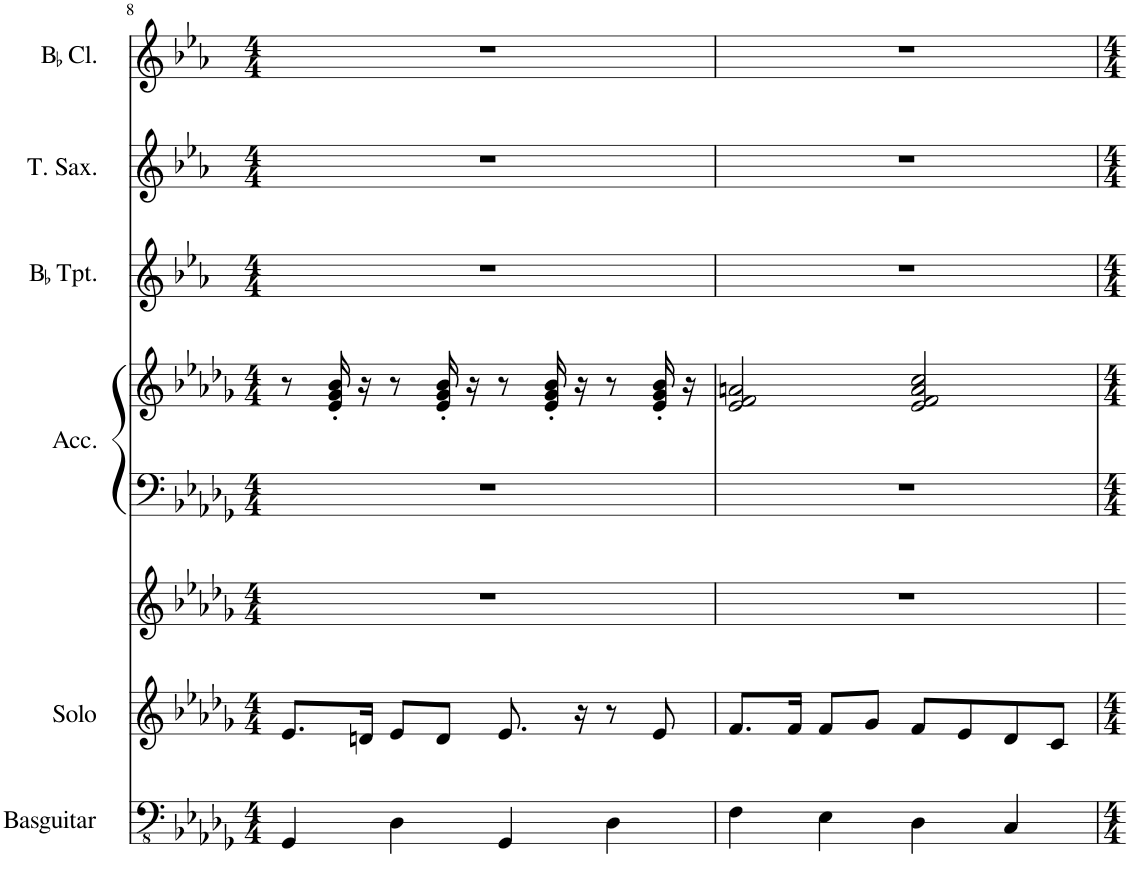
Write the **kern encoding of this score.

**kern	**kern	**kern	**kern	**kern	**kern	**kern	**kern
*part7	*part6	*part5	*part4	*part4	*part3	*part2	*part1
*staff8	*staff7	*staff6	*staff5	*staff4	*staff3	*staff2	*staff1
*I"Basguitar	*I"Solo	*I"Soprano	*I"Accordion	*	*I"BaccidentalFlat Trumpet	*I"Tenor Saxophone	*I"BaccidentalFlat Clarinet
*I'Basguitar	*I'Solo	*I'S	*I'Acc.	*	*I'BaccidentalFlat Tpt.	*I'T. Sax.	*I'BaccidentalFlat Cl.
!!LO:PB:g=z
*clefFv4	*clefG2	*clefG2	*clefF4	*clefG2	*clefG2	*clefG2	*clefG2
*	*	*	*	*	*Trd1c2	*Trd8c14	*Trd1c2
*k[b-e-a-d-g-]	*k[b-e-a-d-g-]	*k[b-e-a-d-g-]	*k[b-e-a-d-g-]	*k[b-e-a-d-g-]	*k[b-e-a-]	*k[b-e-a-]	*k[b-e-a-]
*M4/4	*M4/4	*M4/4	*M4/4	*M4/4	*M4/4	*M4/4	*M4/4
=8	=8	=8	=8	=8	=8	=8	=8
4GGG-/	8.e-/L	1r	1r	8r	1r	1r	1r
.	.	.	.	16e-/' 16g-/' 16b-/'	.	.	.
.	16dn/Jk	.	.	16r	.	.	.
4DD-\	8e-/L	.	.	8r	.	.	.
.	8d/J	.	.	16e-/' 16g-/' 16b-/'	.	.	.
.	.	.	.	16r	.	.	.
4GGG-/	8.e-/	.	.	8r	.	.	.
.	.	.	.	16e-/' 16g-/' 16b-/'	.	.	.
.	16r	.	.	16r	.	.	.
4DD-\	8r	.	.	8r	.	.	.
.	8e-/	.	.	16e-/' 16g-/' 16b-/'	.	.	.
.	.	.	.	16r	.	.	.
=9	=9	=9	=9	=9	=9	=9	=9
4FF\	8.f/L	1r	1r	2e-/ 2f/ 2an/	1r	1r	1r
.	16f/Jk	.	.	.	.	.	.
4EE-\	8f/L	.	.	.	.	.	.
.	8g-/J	.	.	.	.	.	.
4DD-\	8f/L	.	.	2e-/ 2f/ 2a/ 2cc/	.	.	.
.	8e-/	.	.	.	.	.	.
4CC/	8d-/	.	.	.	.	.	.
.	8c/J	.	.	.	.	.	.
=	=	=	=	=	=	=	=
*-	*-	*-	*-	*-	*-	*-	*-
